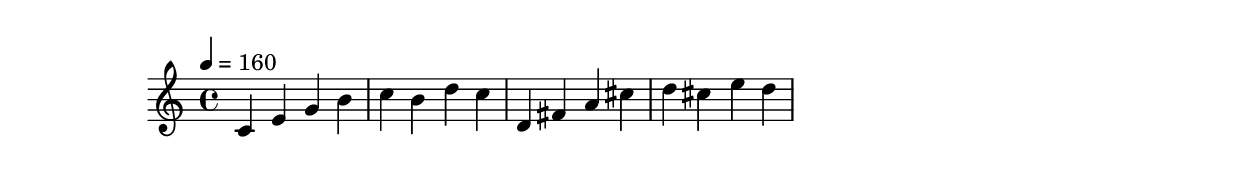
%% Do not edit this file; it is automatically
%% generated from LSR http://lsr.dsi.unimi.it
%% This file is in the public domain.
\version "2.12.2"

\header {
  lsrtags = "rhythms, tweaks-and-overrides, midi"

%% Translation of GIT committish: a874fda3641c9e02f61be5c41b215b8304b8ed00
  texidoces = "
Para cambiar el tempo en la salida MIDI sin
imprimir nada, hacemos invisible la indicación metronómica:

"

  doctitlees = "Cambiar el tempo sin indicación metronómica"


%% Translation of GIT committish: 0a868be38a775ecb1ef935b079000cebbc64de40
  texidocde = "
Um das Tempo für die MIDI-Ausgabe zu ändern, ohne eine Tempoangabe in den
Noten auszugeben, kann die Metronombezeichnung unsichtbar gemacht werden:

"

  doctitlede = "Das Tempo ohne Metronom-Angabe verändern"

%% Translation of GIT committish: 4ab2514496ac3d88a9f3121a76f890c97cedcf4e
  texidocfr = "
Vous pouvez indiquer un changement de tempo pour le fichier MIDI sans
pour autant l'imprimer.  Il suffit alors de le rendre invisible aux
interprètes.

"
  doctitlefr = "Changement de tempo sans indication sur la partition"


  texidoc = "
To change the tempo in MIDI output without printing anything, make the
metronome mark invisible.

"
  doctitle = "Changing the tempo without a metronome mark"
} % begin verbatim

\score {
  \new Staff \relative c' {
    \tempo 4 = 160
    c4 e g b
    c4 b d c
    \set Score.tempoHideNote = ##t
    \tempo 4 = 96
    d,4 fis a cis
    d4 cis e d
  }
  \layout { }
  \midi { }
}
